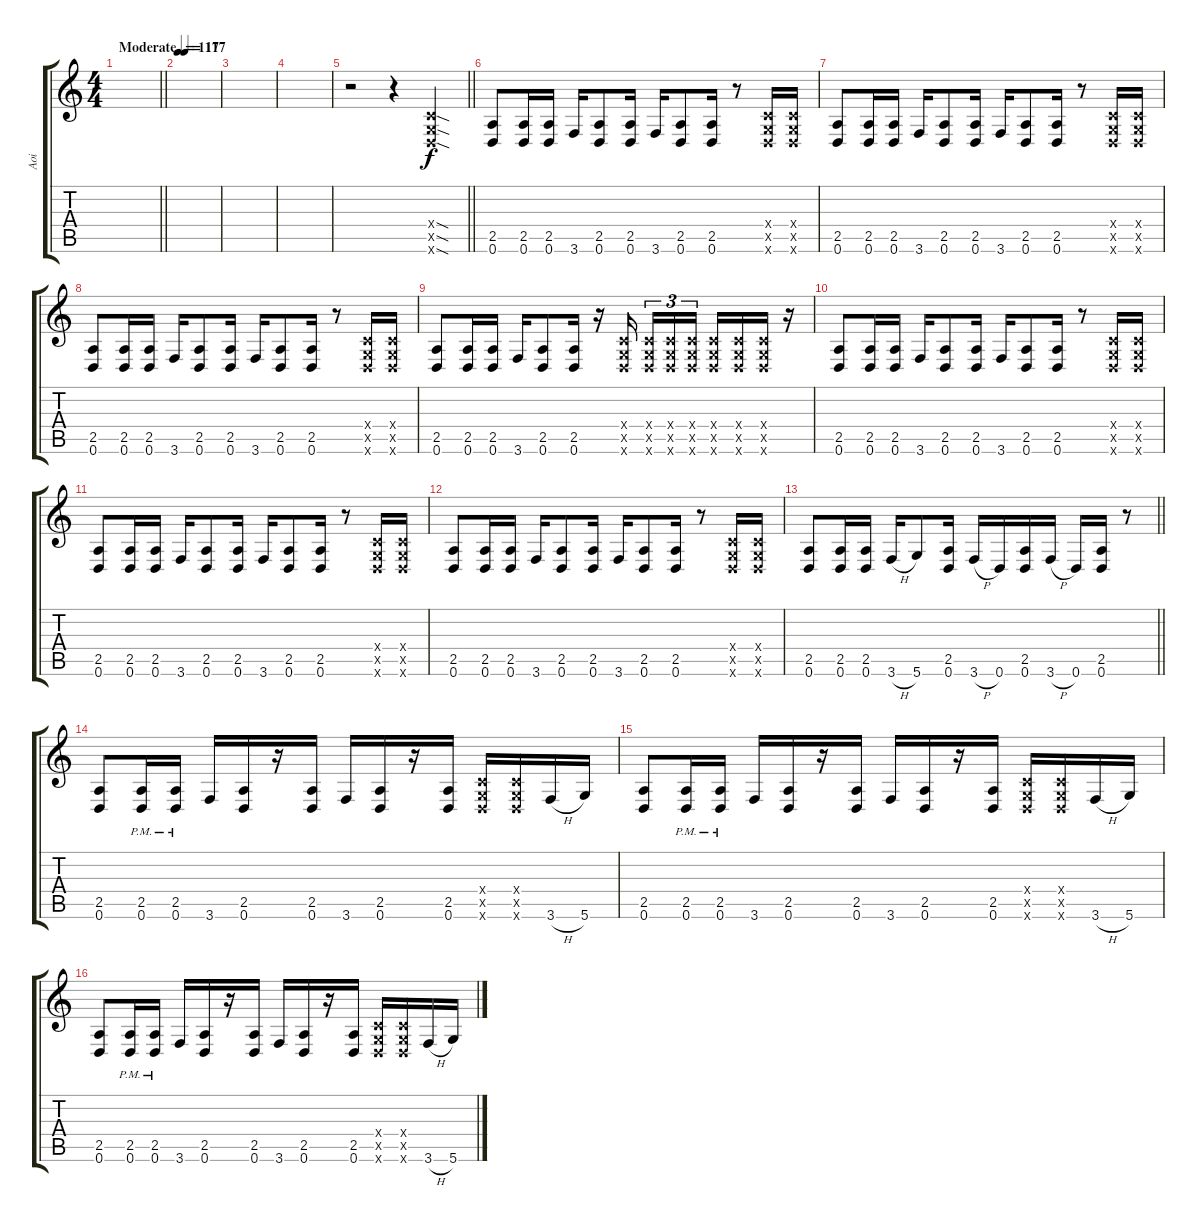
\track ("Aoi" "Aoi") {instrument distortionguitar}
\staff {score tabs}
\tuning (D4 A3 F3 C3 G2 D2) {hide}
\ts (4 4)
\tempo (117 "Moderate")
\tempo 100
\tempo (117 "Moderate")
\clef g2
\barLineRight lightlight
\ks c
|
\tempo 117
|
|
|
\barLineRight lightlight
r.2 r.4 (0.4{sod x} 0.5{sod x} 0.6{sod x}).4 |
(2.5 0.6).8 (2.5 0.6).16 (2.5 0.6).16 3.6.16 (2.5 0.6).8 (2.5 0.6).16 3.6.16 (2.5 0.6).8 (2.5 0.6).16 r.8 (0.4{x} 0.5{x} 0.6{x}).16 (0.4{x} 0.5{x} 0.6{x}).16 |
(2.5 0.6).8 (2.5 0.6).16 (2.5 0.6).16 3.6.16 (2.5 0.6).8 (2.5 0.6).16 3.6.16 (2.5 0.6).8 (2.5 0.6).16 r.8 (0.4{x} 0.5{x} 0.6{x}).16 (0.4{x} 0.5{x} 0.6{x}).16 |
(2.5 0.6).8 (2.5 0.6).16 (2.5 0.6).16 3.6.16 (2.5 0.6).8 (2.5 0.6).16 3.6.16 (2.5 0.6).8 (2.5 0.6).16 r.8 (0.4{x} 0.5{x} 0.6{x}).16 (0.4{x} 0.5{x} 0.6{x}).16 |
(2.5 0.6).8 (2.5 0.6).16 (2.5 0.6).16 3.6.16 (2.5 0.6).8 (2.5 0.6).16 r.16 (0.4{x} 0.5{x} 0.6{x}).16{beam splitsecondary} (0.4{x} 0.5{x} 0.6{x}).16{tu (3 2)} (0.4{x} 0.5{x} 0.6{x}).16{tu (3 2)} (0.4{x} 0.5{x} 0.6{x}).16{tu (3 2)} (0.4{x} 0.5{x} 0.6{x}).16 (0.4{x} 0.5{x} 0.6{x}).16 (0.4{x} 0.5{x} 0.6{x}).16 r.16 |
(2.5 0.6).8 (2.5 0.6).16 (2.5 0.6).16 3.6.16 (2.5 0.6).8 (2.5 0.6).16 3.6.16 (2.5 0.6).8 (2.5 0.6).16 r.8 (0.4{x} 0.5{x} 0.6{x}).16 (0.4{x} 0.5{x} 0.6{x}).16 |
(2.5 0.6).8 (2.5 0.6).16 (2.5 0.6).16 3.6.16 (2.5 0.6).8 (2.5 0.6).16 3.6.16 (2.5 0.6).8 (2.5 0.6).16 r.8 (0.4{x} 0.5{x} 0.6{x}).16 (0.4{x} 0.5{x} 0.6{x}).16 |
(2.5 0.6).8 (2.5 0.6).16 (2.5 0.6).16 3.6.16 (2.5 0.6).8 (2.5 0.6).16 3.6.16 (2.5 0.6).8 (2.5 0.6).16 r.8 (0.4{x} 0.5{x} 0.6{x}).16 (0.4{x} 0.5{x} 0.6{x}).16 |
\barLineRight lightlight
(2.5 0.6).8 (2.5 0.6).16 (2.5 0.6).16 3.6{h}.16 5.6.8 (2.5 0.6).16 3.6{h}.16 0.6.16 (2.5 0.6).16 3.6{h}.16 0.6.16 (2.5 0.6).16 r.8 |
(2.5 0.6).8 (2.5{pm} 0.6{pm}).16 (2.5{pm} 0.6{pm}).16 3.6.16 (2.5 0.6).16 r.16 (2.5 0.6).16 3.6.16 (2.5 0.6).16 r.16 (2.5 0.6).16 (0.4{x} 0.5{x} 0.6{x}).16 (0.4{x} 0.5{x} 0.6{x}).16 3.6{h}.16 5.6.16 |
(2.5 0.6).8 (2.5{pm} 0.6{pm}).16 (2.5{pm} 0.6{pm}).16 3.6.16 (2.5 0.6).16 r.16 (2.5 0.6).16 3.6.16 (2.5 0.6).16 r.16 (2.5 0.6).16 (0.4{x} 0.5{x} 0.6{x}).16 (0.4{x} 0.5{x} 0.6{x}).16 3.6{h}.16 5.6.16 |
(2.5 0.6).8 (2.5{pm} 0.6{pm}).16 (2.5{pm} 0.6{pm}).16 3.6.16 (2.5 0.6).16 r.16 (2.5 0.6).16 3.6.16 (2.5 0.6).16 r.16 (2.5 0.6).16 (0.4{x} 0.5{x} 0.6{x}).16 (0.4{x} 0.5{x} 0.6{x}).16 3.6{h}.16 5.6.16
